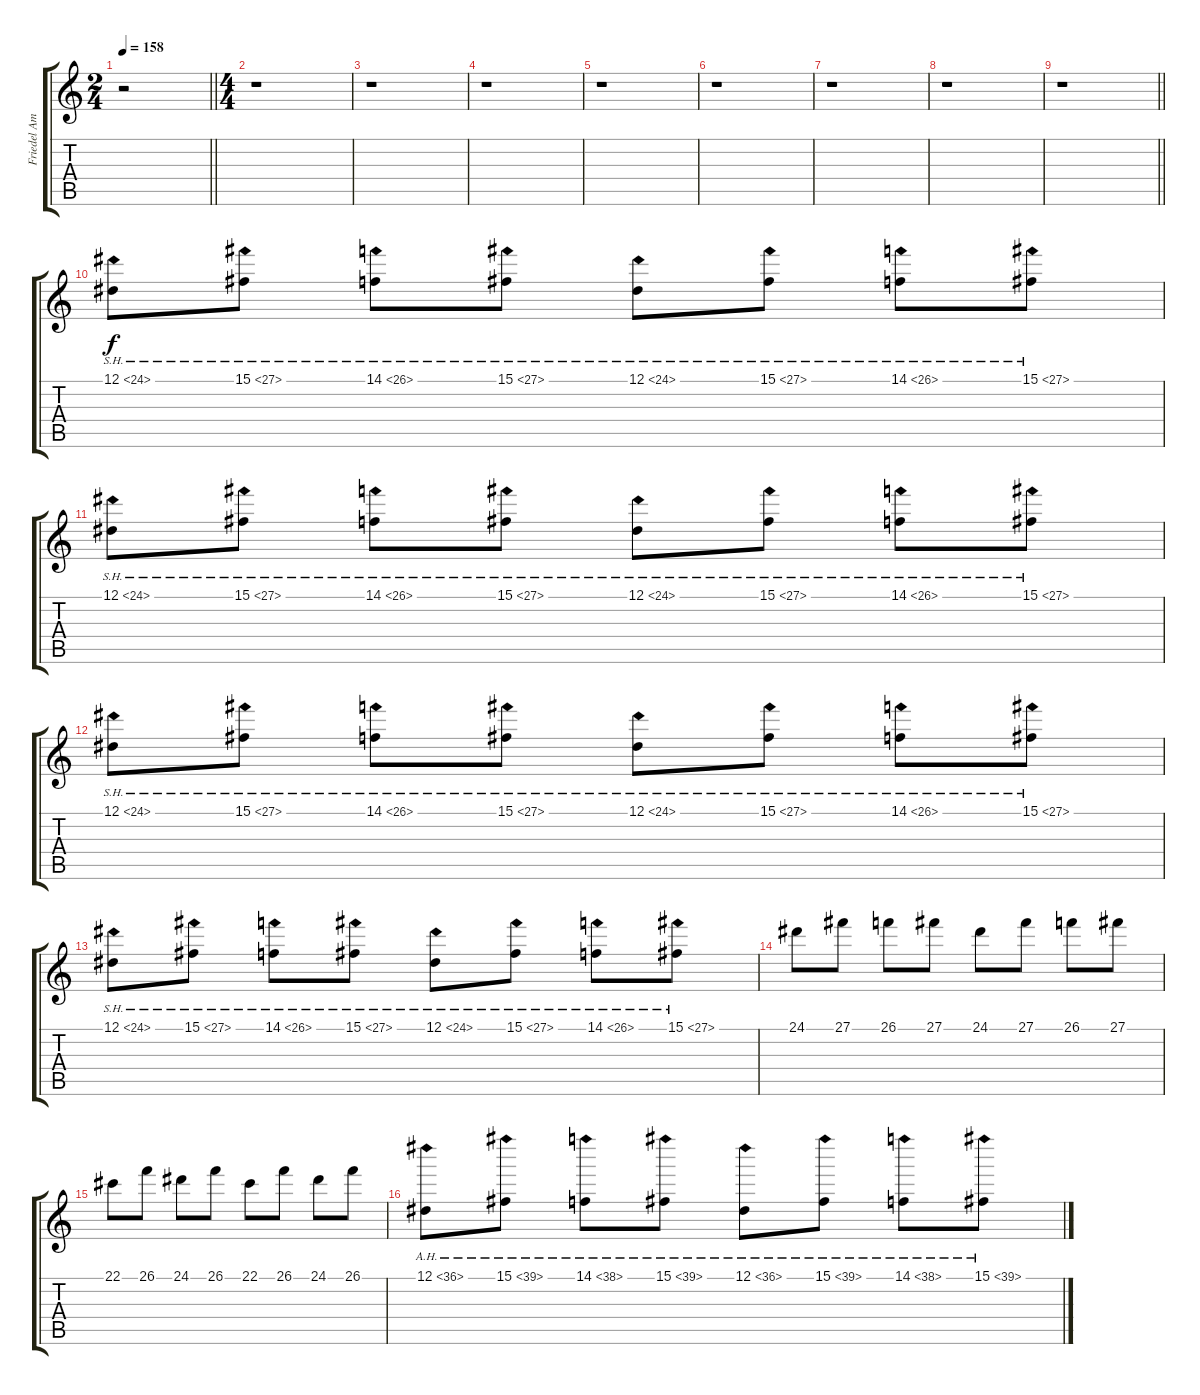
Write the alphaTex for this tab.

\track ("Friedel Amon" "Friedel Am") {instrument stringensemble1}
\staff {score tabs}
\tuning (Eb4 Bb3 Gb3 Db3 Ab2 Eb2) {hide}
\ts (2 4)
\tempo 158
\clef g2
\barLineRight lightlight
\ks c
r.2{dy ff} |
\ts (4 4)
\section ("" "")
r.1 |
r.1 |
r.1 |
r.1 |
r.1 |
r.1 |
r.1 |
\barLineRight lightlight
r.1 |
\section ("" "")
12.1{sh 12}.8{dy f volume 12 instrument dulcimer} 15.1{sh 12}.8 14.1{sh 12}.8 15.1{sh 12}.8 12.1{sh 12}.8 15.1{sh 12}.8 14.1{sh 12}.8 15.1{sh 12}.8 |
12.1{sh 12}.8 15.1{sh 12}.8 14.1{sh 12}.8 15.1{sh 12}.8 12.1{sh 12}.8 15.1{sh 12}.8 14.1{sh 12}.8 15.1{sh 12}.8 |
12.1{sh 12}.8 15.1{sh 12}.8 14.1{sh 12}.8 15.1{sh 12}.8 12.1{sh 12}.8 15.1{sh 12}.8 14.1{sh 12}.8 15.1{sh 12}.8 |
12.1{sh 12}.8 15.1{sh 12}.8 14.1{sh 12}.8 15.1{sh 12}.8 12.1{sh 12}.8 15.1{sh 12}.8 14.1{sh 12}.8 15.1{sh 12}.8 |
24.1.8 27.1.8 26.1.8 27.1.8 24.1.8 27.1.8 26.1.8 27.1.8 |
22.1.8 26.1.8 24.1.8 26.1.8 22.1.8 26.1.8 24.1.8 26.1.8 |
12.1{ah 24}.8 15.1{ah 24}.8 14.1{ah 24}.8 15.1{ah 24}.8 12.1{ah 24}.8 15.1{ah 24}.8 14.1{ah 24}.8 15.1{ah 24}.8
